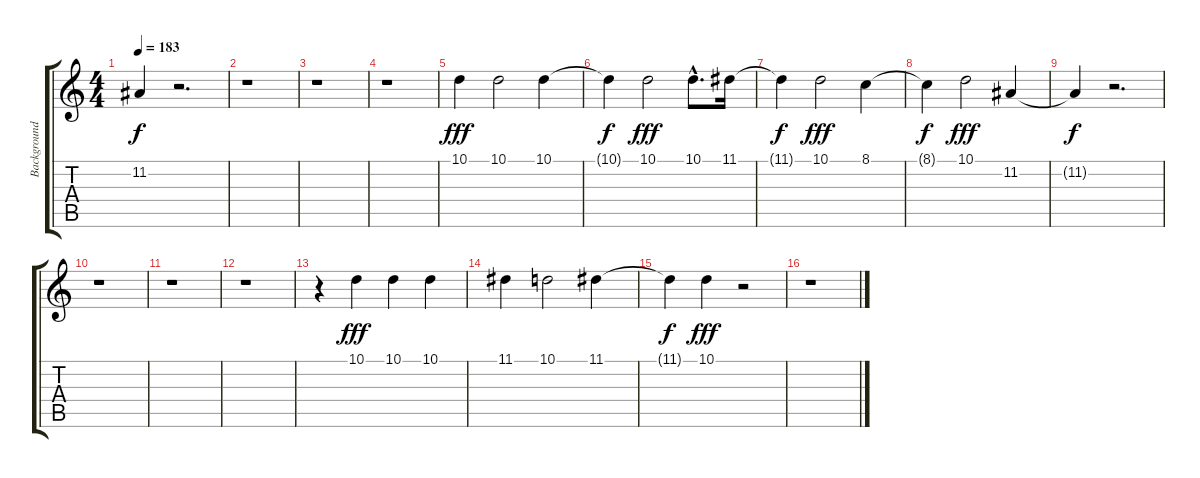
\track ("Background vocals (lead vocals 8va)" "Background") {instrument synthvoice}
\staff {score tabs}
\tuning (E4 B3 G3 D3 A2 E2) {hide}
\ts (4 4)
\tempo 183
\clef g2
\ks c
11.2{t}.4{dy f} r.2{d} |
r.1 |
r.1 |
r.1 |
10.1.4{dy fff} 10.1.2 10.1.4 |
10.1{t}.4{dy f} 10.1.2{dy fff} 10.1{hac}.8{d} 11.1.16 |
11.1{t}.4{dy f} 10.1.2{dy fff} 8.1.4 |
8.1{t}.4{dy f} 10.1.2{dy fff} 11.2.4 |
11.2{t}.4{dy f} r.2{d} |
r.1 |
r.1 |
r.1 |
r.4 10.1.4{dy fff} 10.1.4 10.1.4 |
11.1.4 10.1.2 11.1.4 |
11.1{t}.4{dy f} 10.1.4{dy fff} r.2 |
r.1
